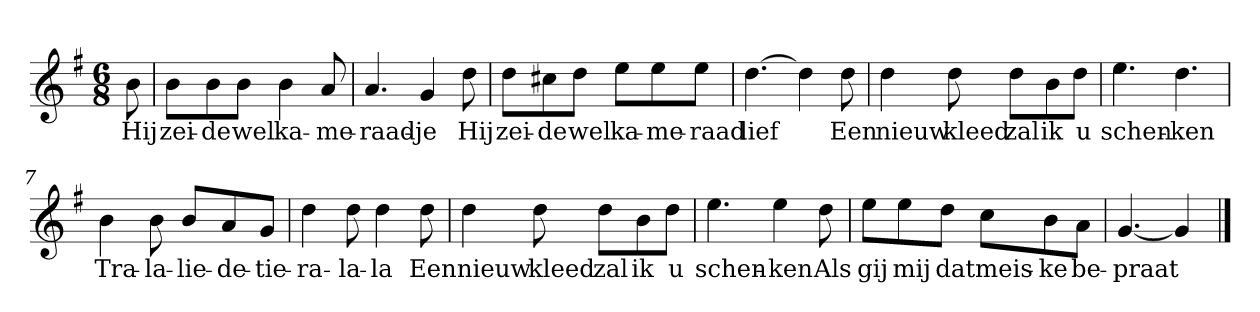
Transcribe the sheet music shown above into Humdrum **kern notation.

**kern	**text
*part1	*part1
*staff1	*staff1
*clefG2	*
*k[f#]	*
*G:	*
*M6/8	*
*MM120	*
=	=
8b	Hij
=1	=1
8b\L	zei-
8b\	-de
8b\J	wel
4b	ka-
8a	-me-
=2	=2
4.a	-raad-
4g	-je
8dd	Hij
=3	=3
8dd\L	zei-
8cc#X\	-de
8dd\J	wel
8ee\L	ka-
8ee\	-me-
8ee\J	-raad
=4	=4
[4.dd	lief
4dd]	.
8dd	Een
=5	=5
4dd	nieuw
8dd	kleed
8dd\L	zal
8b\	ik
8dd\J	u
=6	=6
4.ee	schen-
4.dd	-ken
=7	=7
4b	Tra-
8b	-la-
8b/L	-lie-
8a/	-de-
8g/J	-tie-
=8	=8
4dd	-ra-
8dd	-la-
4dd	-la
8dd	Een
=9	=9
4dd	nieuw
8dd	kleed
8dd\L	zal
8b\	ik
8dd\J	u
=10	=10
4.ee	schen-
4ee	-ken
8dd	Als
=11	=11
8ee\L	gij
8ee\	mij
8dd\J	dat
8cc\L	meis-
8b\	-ke
8a\J	be-
=12	=12
[4.g	-praat
4g]	.
==	==
*-	*-
